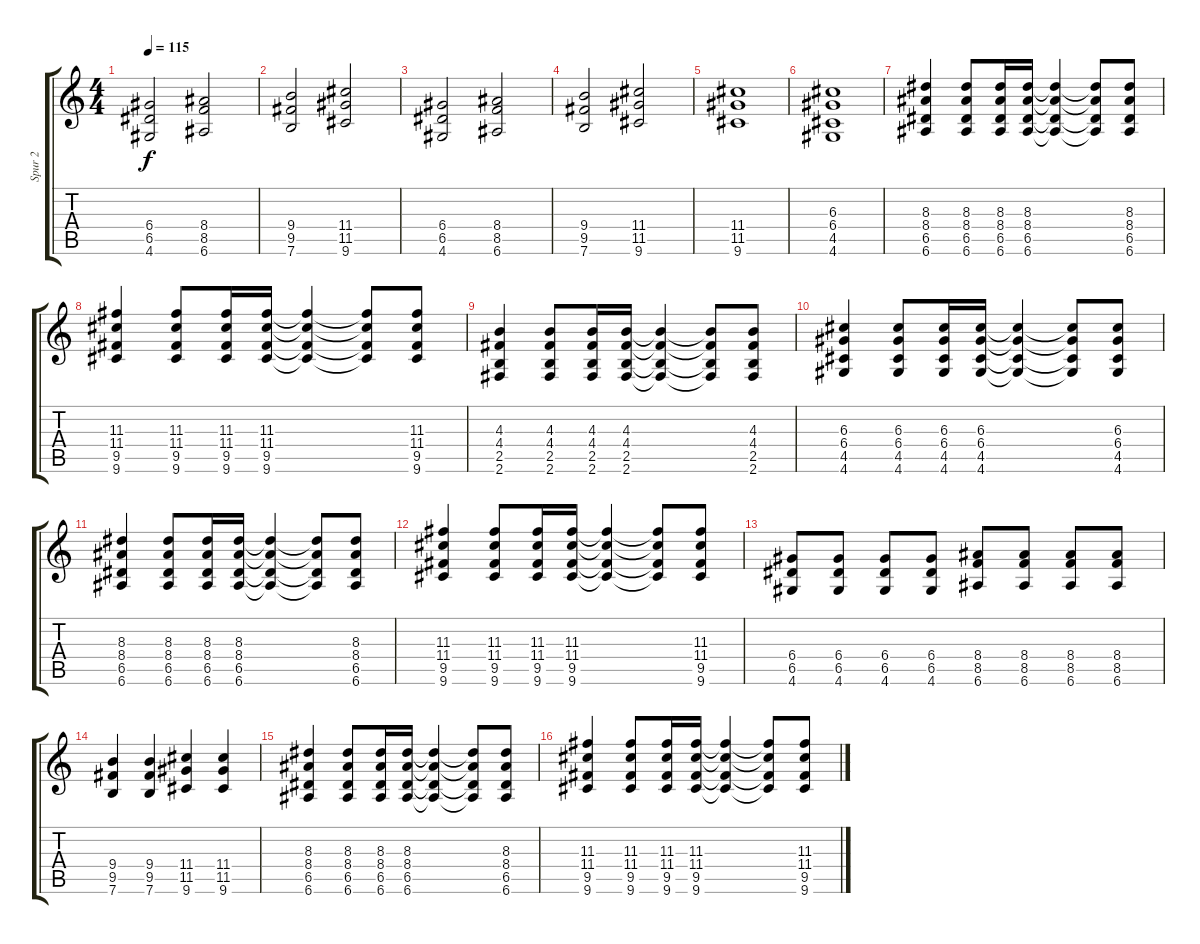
\track ("Spur 2" "Spur 2") {instrument overdrivenguitar}
\staff {score tabs}
\tuning (E4 B3 G3 D3 A2 E2) {hide}
\ts (4 4)
\tempo 115
\clef g2
\ks c
(6.4 6.5 4.6).2{dy f} (8.4 8.5 6.6).2 |
(9.4 9.5 7.6).2 (11.4 11.5 9.6).2 |
(6.4 6.5 4.6).2 (8.4 8.5 6.6).2 |
(9.4 9.5 7.6).2 (11.4 11.5 9.6).2 |
(11.4 11.5 9.6).1 |
(6.3 6.4 4.5 4.6).1 |
(8.3 8.4 6.5 6.6).4 (8.3 8.4 6.5 6.6).8 (8.3 8.4 6.5 6.6).16 (8.3 8.4 6.5 6.6).16 (8.3{t} 8.4{t} 6.5{t} 6.6{t}).4 (8.3{t} 8.4{t} 6.5{t} 6.6{t}).8 (8.3 8.4 6.5 6.6).8 |
(11.3 11.4 9.5 9.6).4 (11.3 11.4 9.5 9.6).8 (11.3 11.4 9.5 9.6).16 (11.3 11.4 9.5 9.6).16 (11.3{t} 11.4{t} 9.5{t} 9.6{t}).4 (11.3{t} 11.4{t} 9.5{t} 9.6{t}).8 (11.3 11.4 9.5 9.6).8 |
(4.3 4.4 2.5 2.6).4 (4.3 4.4 2.5 2.6).8 (4.3 4.4 2.5 2.6).16 (4.3 4.4 2.5 2.6).16 (4.3{t} 4.4{t} 2.5{t} 2.6{t}).4 (4.3{t} 4.4{t} 2.5{t} 2.6{t}).8 (4.3 4.4 2.5 2.6).8 |
(6.3 6.4 4.5 4.6).4 (6.3 6.4 4.5 4.6).8 (6.3 6.4 4.5 4.6).16 (6.3 6.4 4.5 4.6).16 (6.3{t} 6.4{t} 4.5{t} 4.6{t}).4 (6.3{t} 6.4{t} 4.5{t} 4.6{t}).8 (6.3 6.4 4.5 4.6).8 |
(8.3 8.4 6.5 6.6).4 (8.3 8.4 6.5 6.6).8 (8.3 8.4 6.5 6.6).16 (8.3 8.4 6.5 6.6).16 (8.3{t} 8.4{t} 6.5{t} 6.6{t}).4 (8.3{t} 8.4{t} 6.5{t} 6.6{t}).8 (8.3 8.4 6.5 6.6).8 |
(11.3 11.4 9.5 9.6).4 (11.3 11.4 9.5 9.6).8 (11.3 11.4 9.5 9.6).16 (11.3 11.4 9.5 9.6).16 (11.3{t} 11.4{t} 9.5{t} 9.6{t}).4 (11.3{t} 11.4{t} 9.5{t} 9.6{t}).8 (11.3 11.4 9.5 9.6).8 |
(6.4 6.5 4.6).8 (6.4 6.5 4.6).8 (6.4 6.5 4.6).8 (6.4 6.5 4.6).8 (8.4 8.5 6.6).8 (8.4 8.5 6.6).8 (8.4 8.5 6.6).8 (8.4 8.5 6.6).8 |
(9.4 9.5 7.6).4 (9.4 9.5 7.6).4 (11.4 11.5 9.6).4 (11.4 11.5 9.6).4 |
(8.3 8.4 6.5 6.6).4 (8.3 8.4 6.5 6.6).8 (8.3 8.4 6.5 6.6).16 (8.3 8.4 6.5 6.6).16 (8.3{t} 8.4{t} 6.5{t} 6.6{t}).4 (8.3{t} 8.4{t} 6.5{t} 6.6{t}).8 (8.3 8.4 6.5 6.6).8 |
(11.3 11.4 9.5 9.6).4 (11.3 11.4 9.5 9.6).8 (11.3 11.4 9.5 9.6).16 (11.3 11.4 9.5 9.6).16 (11.3{t} 11.4{t} 9.5{t} 9.6{t}).4 (11.3{t} 11.4{t} 9.5{t} 9.6{t}).8 (11.3 11.4 9.5 9.6).8
